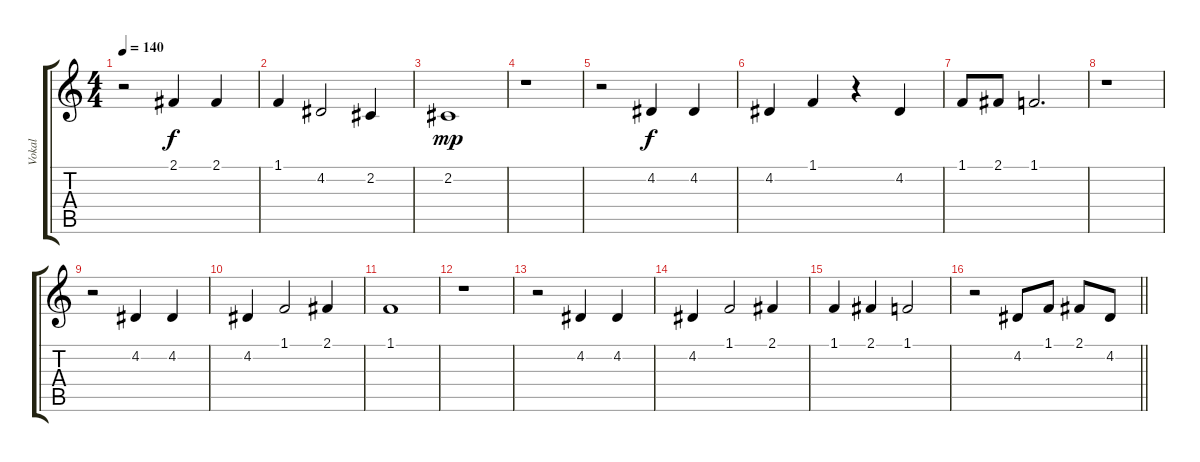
\track ("Vokal" "Vokal") {instrument lead6voice}
\staff {score tabs}
\tuning (E4 B3 G3 D3 A2 E2) {hide}
\ts (4 4)
\tempo 140
\clef g2
\ks c
r.2{dy f} 2.1.4 2.1.4 |
1.1.4 4.2.2 2.2.4 |
2.2.1{dy mp} |
r.1 |
r.2 4.2.4{dy f} 4.2.4 |
4.2.4 1.1.4 r.4 4.2.4 |
1.1.8 2.1.8 1.1.2{d} |
r.1 |
r.2 4.2.4 4.2.4 |
4.2.4 1.1.2 2.1.4 |
1.1.1 |
r.1 |
r.2 4.2.4 4.2.4 |
4.2.4 1.1.2 2.1.4 |
1.1.4 2.1.4 1.1.2 |
\barLineRight lightlight
r.2 4.2.8 1.1.8 2.1.8 4.2.8
